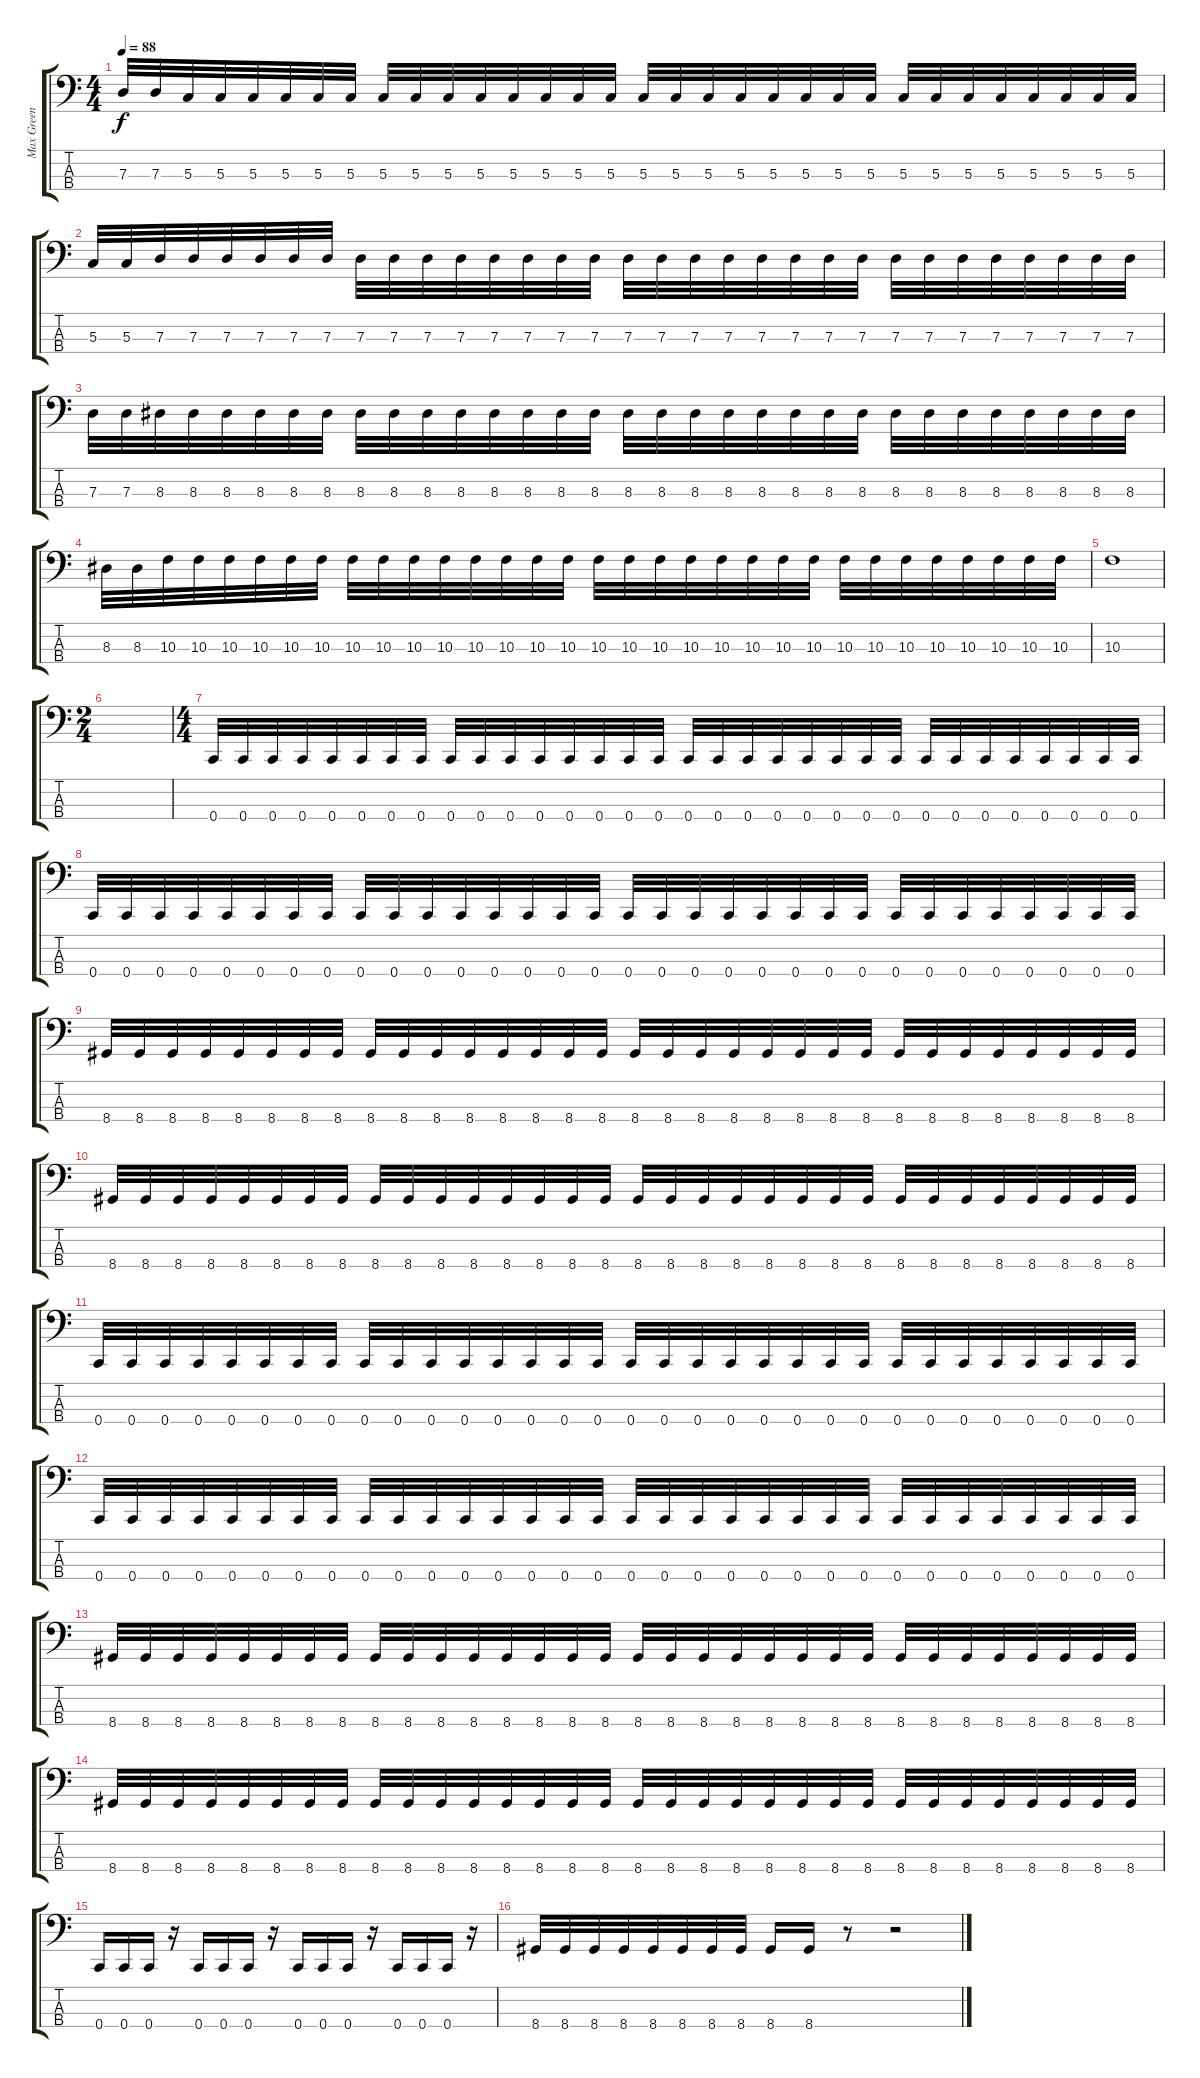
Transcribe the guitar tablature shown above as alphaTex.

\track ("Max Green" "Max Green") {instrument electricbassfinger}
\staff {score tabs}
\tuning (F2 C2 G1 C1) {hide}
\ts (4 4)
\tempo 88
\clef f4
\ks c
7.3.32{dy f} 7.3.32 5.3.32 5.3.32 5.3.32 5.3.32 5.3.32 5.3.32 5.3.32 5.3.32 5.3.32 5.3.32 5.3.32 5.3.32 5.3.32 5.3.32 5.3.32 5.3.32 5.3.32 5.3.32 5.3.32 5.3.32 5.3.32 5.3.32 5.3.32 5.3.32 5.3.32 5.3.32 5.3.32 5.3.32 5.3.32 5.3.32 |
5.3.32 5.3.32 7.3.32 7.3.32 7.3.32 7.3.32 7.3.32 7.3.32 7.3.32 7.3.32 7.3.32 7.3.32 7.3.32 7.3.32 7.3.32 7.3.32 7.3.32 7.3.32 7.3.32 7.3.32 7.3.32 7.3.32 7.3.32 7.3.32 7.3.32 7.3.32 7.3.32 7.3.32 7.3.32 7.3.32 7.3.32 7.3.32 |
7.3.32 7.3.32 8.3.32 8.3.32 8.3.32 8.3.32 8.3.32 8.3.32 8.3.32 8.3.32 8.3.32 8.3.32 8.3.32 8.3.32 8.3.32 8.3.32 8.3.32 8.3.32 8.3.32 8.3.32 8.3.32 8.3.32 8.3.32 8.3.32 8.3.32 8.3.32 8.3.32 8.3.32 8.3.32 8.3.32 8.3.32 8.3.32 |
8.3.32 8.3.32 10.3.32 10.3.32 10.3.32 10.3.32 10.3.32 10.3.32 10.3.32 10.3.32 10.3.32 10.3.32 10.3.32 10.3.32 10.3.32 10.3.32 10.3.32 10.3.32 10.3.32 10.3.32 10.3.32 10.3.32 10.3.32 10.3.32 10.3.32 10.3.32 10.3.32 10.3.32 10.3.32 10.3.32 10.3.32 10.3.32 |
10.3.1 |
\ts (2 4)
|
\ts (4 4)
0.4.32 0.4.32 0.4.32 0.4.32 0.4.32 0.4.32 0.4.32 0.4.32 0.4.32 0.4.32 0.4.32 0.4.32 0.4.32 0.4.32 0.4.32 0.4.32 0.4.32 0.4.32 0.4.32 0.4.32 0.4.32 0.4.32 0.4.32 0.4.32 0.4.32 0.4.32 0.4.32 0.4.32 0.4.32 0.4.32 0.4.32 0.4.32 |
0.4.32 0.4.32 0.4.32 0.4.32 0.4.32 0.4.32 0.4.32 0.4.32 0.4.32 0.4.32 0.4.32 0.4.32 0.4.32 0.4.32 0.4.32 0.4.32 0.4.32 0.4.32 0.4.32 0.4.32 0.4.32 0.4.32 0.4.32 0.4.32 0.4.32 0.4.32 0.4.32 0.4.32 0.4.32 0.4.32 0.4.32 0.4.32 |
8.4.32 8.4.32 8.4.32 8.4.32 8.4.32 8.4.32 8.4.32 8.4.32 8.4.32 8.4.32 8.4.32 8.4.32 8.4.32 8.4.32 8.4.32 8.4.32 8.4.32 8.4.32 8.4.32 8.4.32 8.4.32 8.4.32 8.4.32 8.4.32 8.4.32 8.4.32 8.4.32 8.4.32 8.4.32 8.4.32 8.4.32 8.4.32 |
8.4.32 8.4.32 8.4.32 8.4.32 8.4.32 8.4.32 8.4.32 8.4.32 8.4.32 8.4.32 8.4.32 8.4.32 8.4.32 8.4.32 8.4.32 8.4.32 8.4.32 8.4.32 8.4.32 8.4.32 8.4.32 8.4.32 8.4.32 8.4.32 8.4.32 8.4.32 8.4.32 8.4.32 8.4.32 8.4.32 8.4.32 8.4.32 |
0.4.32 0.4.32 0.4.32 0.4.32 0.4.32 0.4.32 0.4.32 0.4.32 0.4.32 0.4.32 0.4.32 0.4.32 0.4.32 0.4.32 0.4.32 0.4.32 0.4.32 0.4.32 0.4.32 0.4.32 0.4.32 0.4.32 0.4.32 0.4.32 0.4.32 0.4.32 0.4.32 0.4.32 0.4.32 0.4.32 0.4.32 0.4.32 |
0.4.32 0.4.32 0.4.32 0.4.32 0.4.32 0.4.32 0.4.32 0.4.32 0.4.32 0.4.32 0.4.32 0.4.32 0.4.32 0.4.32 0.4.32 0.4.32 0.4.32 0.4.32 0.4.32 0.4.32 0.4.32 0.4.32 0.4.32 0.4.32 0.4.32 0.4.32 0.4.32 0.4.32 0.4.32 0.4.32 0.4.32 0.4.32 |
8.4.32 8.4.32 8.4.32 8.4.32 8.4.32 8.4.32 8.4.32 8.4.32 8.4.32 8.4.32 8.4.32 8.4.32 8.4.32 8.4.32 8.4.32 8.4.32 8.4.32 8.4.32 8.4.32 8.4.32 8.4.32 8.4.32 8.4.32 8.4.32 8.4.32 8.4.32 8.4.32 8.4.32 8.4.32 8.4.32 8.4.32 8.4.32 |
8.4.32 8.4.32 8.4.32 8.4.32 8.4.32 8.4.32 8.4.32 8.4.32 8.4.32 8.4.32 8.4.32 8.4.32 8.4.32 8.4.32 8.4.32 8.4.32 8.4.32 8.4.32 8.4.32 8.4.32 8.4.32 8.4.32 8.4.32 8.4.32 8.4.32 8.4.32 8.4.32 8.4.32 8.4.32 8.4.32 8.4.32 8.4.32 |
0.4.16 0.4.16 0.4.16 r.16 0.4.16 0.4.16 0.4.16 r.16 0.4.16 0.4.16 0.4.16 r.16 0.4.16 0.4.16 0.4.16 r.16 |
8.4.32 8.4.32 8.4.32 8.4.32 8.4.32 8.4.32 8.4.32 8.4.32 8.4.16 8.4.16 r.8 r.2
